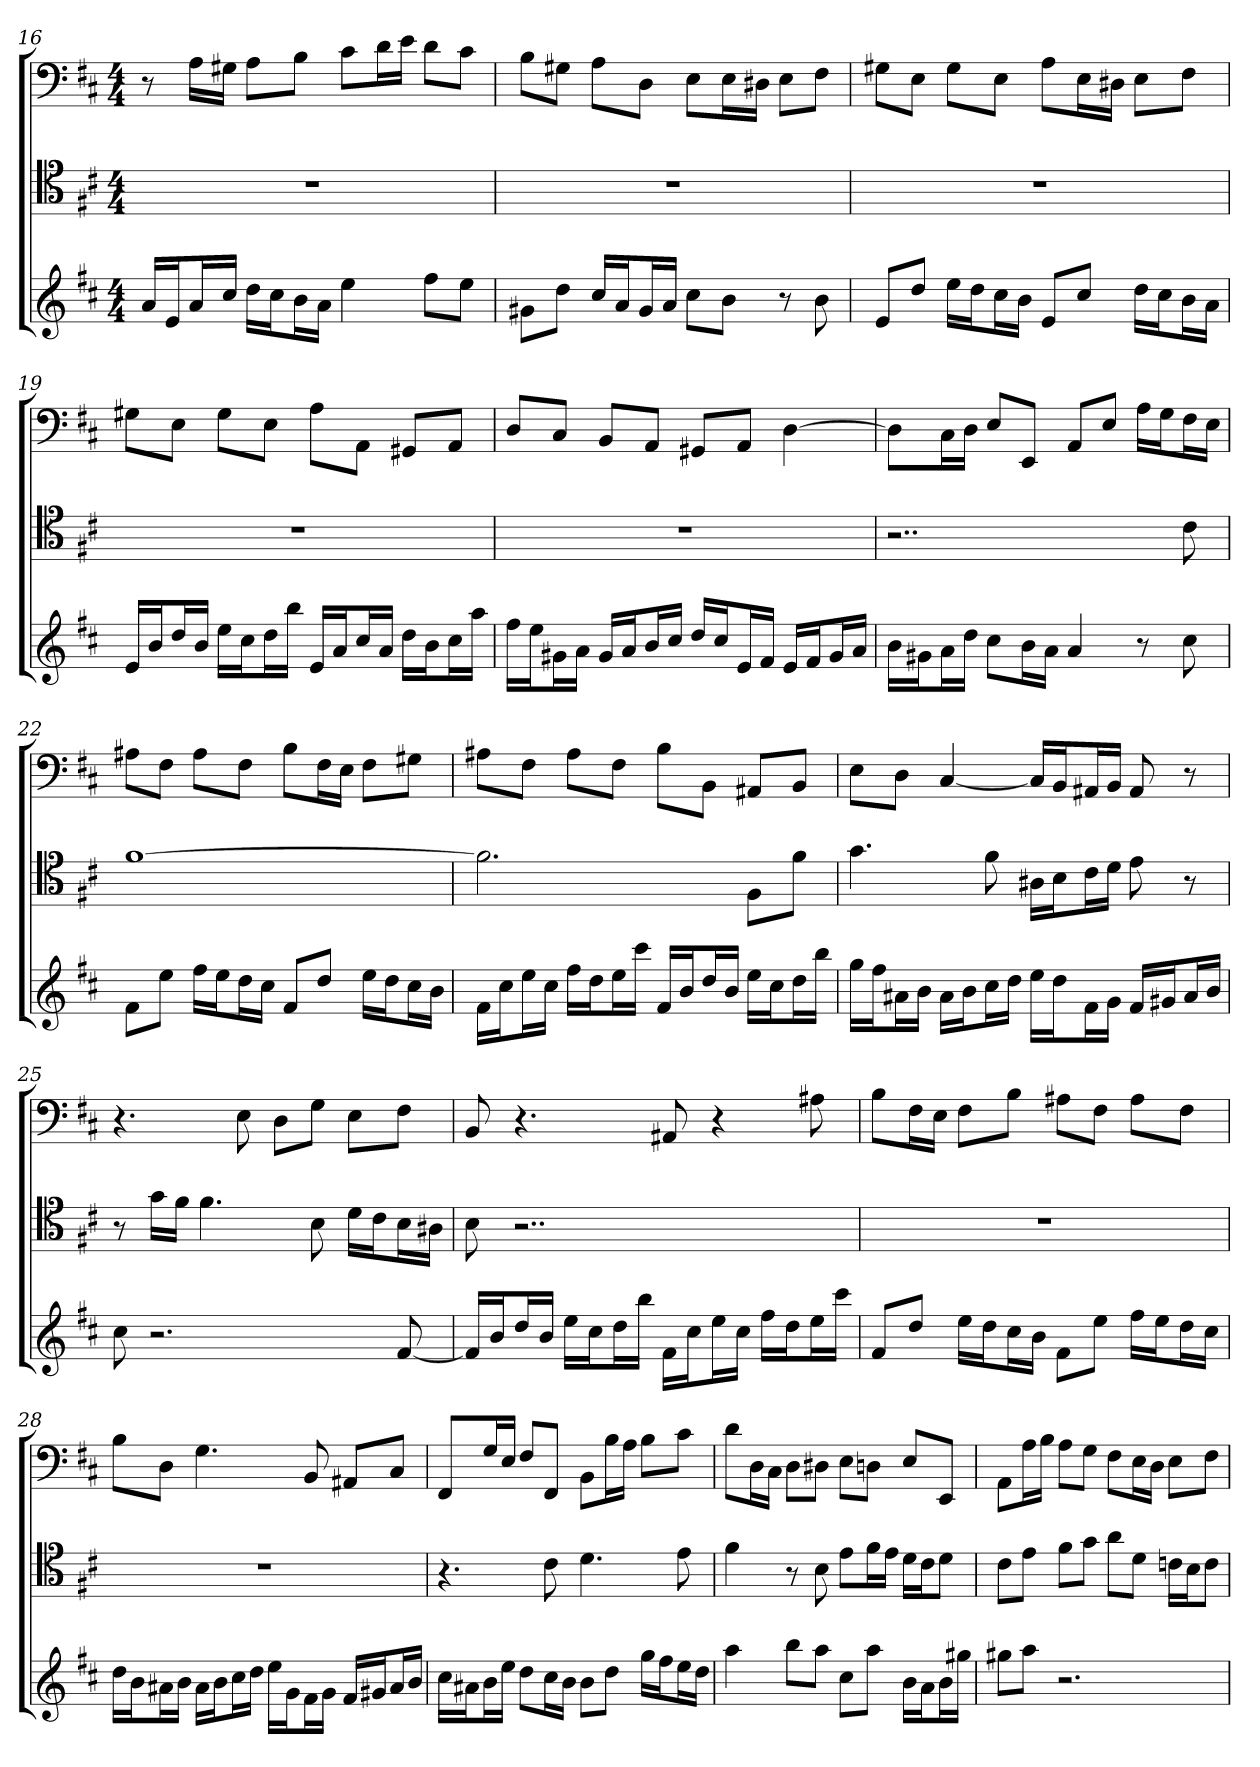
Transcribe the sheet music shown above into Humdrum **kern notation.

**kern	**kern	**kern
*part3	*part2	*part1
*staff3	*staff2	*staff1
*	*clefC4	*clefF4
*k[f#c#]	*k[f#c#]	*k[f#c#]
*D:	*D:	*D:
*M4/4	*M4/4	*M4/4
=16	=16	=16
16aLL	1r	8r
16eJ	.	.
16aL	.	16A\LL
16cc#JJ	.	16G#X\JJ
16ddLL	.	8A\L
16cc#J	.	.
16bL	.	8B\J
16aJJ	.	.
4ee	.	8c#\L
.	.	16d\L
.	.	16e\JJ
8ff#L	.	8d\L
8eeJ	.	8c#\J
=17	=17	=17
8g#XL	1r	8B\L
8ddJ	.	8G#X\J
16cc#LL	.	8A\L
16aJ	.	.
16g#L	.	8D\J
16aJJ	.	.
8cc#L	.	8E\L
8bJ	.	16E\L
.	.	16D#X\JJ
8r	.	8E\L
8b	.	8F#\J
=18	=18	=18
8eL	1r	8G#X\L
8ddJ	.	8E\J
16eeLL	.	8G#\L
16ddJ	.	.
16cc#L	.	8E\J
16bJJ	.	.
8eL	.	8A\L
8cc#J	.	16E\L
.	.	16D#X\JJ
16ddLL	.	8E\L
16cc#J	.	.
16bL	.	8F#\J
16aJJ	.	.
=19	=19	=19
16eLL	1r	8G#X\L
16bJ	.	.
16ddL	.	8E\J
16bJJ	.	.
16eeLL	.	8G#\L
16cc#J	.	.
16ddL	.	8E\J
16bbJJ	.	.
16eLL	.	8A\L
16aJ	.	.
16cc#L	.	8AA\J
16aJJ	.	.
16ddLL	.	8GG#X/L
16bJ	.	.
16cc#L	.	8AA/J
16aaJJ	.	.
=20	=20	=20
16ff#LL	1r	8D/L
16eeJ	.	.
16g#XL	.	8C#/J
16aJJ	.	.
16g#LL	.	8BB/L
16aJ	.	.
16bL	.	8AA/J
16cc#JJ	.	.
16ddLL	.	8GG#X/L
16cc#J	.	.
16eL	.	8AA/J
16f#JJ	.	.
16eLL	.	[4D
16f#J	.	.
16g#L	.	.
16aJJ	.	.
=21	=21	=21
16bLL	2..r	8D\L]
16g#XJ	.	.
16aL	.	16C#\L
16ddJJ	.	16D\JJ
8cc#L	.	8E/L
16bL	.	8EE/J
16aJJ	.	.
4a	.	8AA/L
.	.	8E/J
8r	.	16A\LL
.	.	16G\J
8cc#	8c#	16F#\L
.	.	16E\JJ
=22	=22	=22
8f#L	[1f#	8A#X\L
8eeJ	.	8F#\J
16ff#LL	.	8A#\L
16eeJ	.	.
16ddL	.	8F#\J
16cc#JJ	.	.
8f#L	.	8B\L
8ddJ	.	16F#\L
.	.	16E\JJ
16eeLL	.	8F#\L
16ddJ	.	.
16cc#L	.	8G#X\J
16bJJ	.	.
=23	=23	=23
16f#LL	2.f#]	8A#X\L
16cc#J	.	.
16eeL	.	8F#\J
16cc#JJ	.	.
16ff#LL	.	8A#\L
16ddJ	.	.
16eeL	.	8F#\J
16ccc#JJ	.	.
16f#LL	.	8B\L
16bJ	.	.
16ddL	.	8BB\J
16bJJ	.	.
16eeLL	8F#\L	8AA#X/L
16cc#J	.	.
16ddL	8f#\J	8BB/J
16bbJJ	.	.
=24	=24	=24
16ggLL	4.g	8E\L
16ff#J	.	.
16a#XL	.	8D\J
16bJJ	.	.
16a#LL	.	[4C#
16bJ	.	.
16cc#L	8f#	.
16ddJJ	.	.
16eeLL	16A#X\LL	16C#/LL]
16ddJ	16B\J	16BB/J
16f#L	16c#\L	16AA#X/L
16gJJ	16d\JJ	16BB/JJ
16f#LL	8e	8AA#
16g#XJ	.	.
16a#L	8r	8r
16bJJ	.	.
=25	=25	=25
8cc#	8r	4.r
2.r	16g\LL	.
.	16f#\JJ	.
.	4.f#	.
.	.	8E
.	.	8D\L
.	8B	8G\J
.	16d\LL	8E\L
.	16c#\J	.
[8f#	16B\L	8F#\J
.	16A#X\JJ	.
=26	=26	=26
16f#LL]	8B	8BB
16bJ	.	.
16ddL	2..r	4.r
16bJJ	.	.
16eeLL	.	.
16cc#J	.	.
16ddL	.	.
16bbJJ	.	.
16f#LL	.	8AA#X
16cc#J	.	.
16eeL	.	4r
16cc#JJ	.	.
16ff#LL	.	.
16ddJ	.	.
16eeL	.	8A#X
16ccc#JJ	.	.
=27	=27	=27
8f#L	1r	8B\L
8ddJ	.	16F#\L
.	.	16E\JJ
16eeLL	.	8F#\L
16ddJ	.	.
16cc#L	.	8B\J
16bJJ	.	.
8f#L	.	8A#X\L
8eeJ	.	8F#\J
16ff#LL	.	8A#\L
16eeJ	.	.
16ddL	.	8F#\J
16cc#JJ	.	.
=28	=28	=28
16ddLL	1r	8B\L
16bJ	.	.
16a#XL	.	8D\J
16bJJ	.	.
16a#LL	.	4.G
16bJ	.	.
16cc#L	.	.
16ddJJ	.	.
16eeLL	.	.
16gJ	.	.
16f#L	.	8BB
16gJJ	.	.
16f#LL	.	8AA#X/L
16g#XJ	.	.
16a#L	.	8C#/J
16bJJ	.	.
=29	=29	=29
16cc#LL	4.r	8FF#/L
16a#XJ	.	.
16bL	.	16G/L
16eeJJ	.	16E/JJ
8ddL	.	8F#/L
16cc#L	8c#	8FF#/J
16bJJ	.	.
8bL	4.d	8BB\L
8ddJ	.	16B\L
.	.	16A\JJ
16ggLL	.	8B\L
16ff#J	.	.
16eeL	8e	8c#\J
16ddJJ	.	.
=30	=30	=30
4aa	4f#	8d\L
.	.	16D\L
.	.	16C#\JJ
8bbL	8r	8D\L
8aaJ	8B	8D#X\J
8cc#L	8e\L	8E\L
8aaJ	16f#\L	8Dn\J
.	16e\JJ	.
16bLL	16d\LL	8E/L
16aJ	16c#\J	.
16bL	8d\J	8EE/J
16gg#XJJ	.	.
=31	=31	=31
8gg#XL	8c#\L	8AA\L
8aaJ	8e\J	16A\L
.	.	16B\JJ
2.r	8f#\L	8A\L
.	8g\J	8G\J
.	8a\L	8F#\L
.	8d\J	16E\L
.	.	16D\JJ
.	16cn\LL	8E\L
.	16B\J	.
.	8c\J	8F#\J
=	=	=
*-	*-	*-
